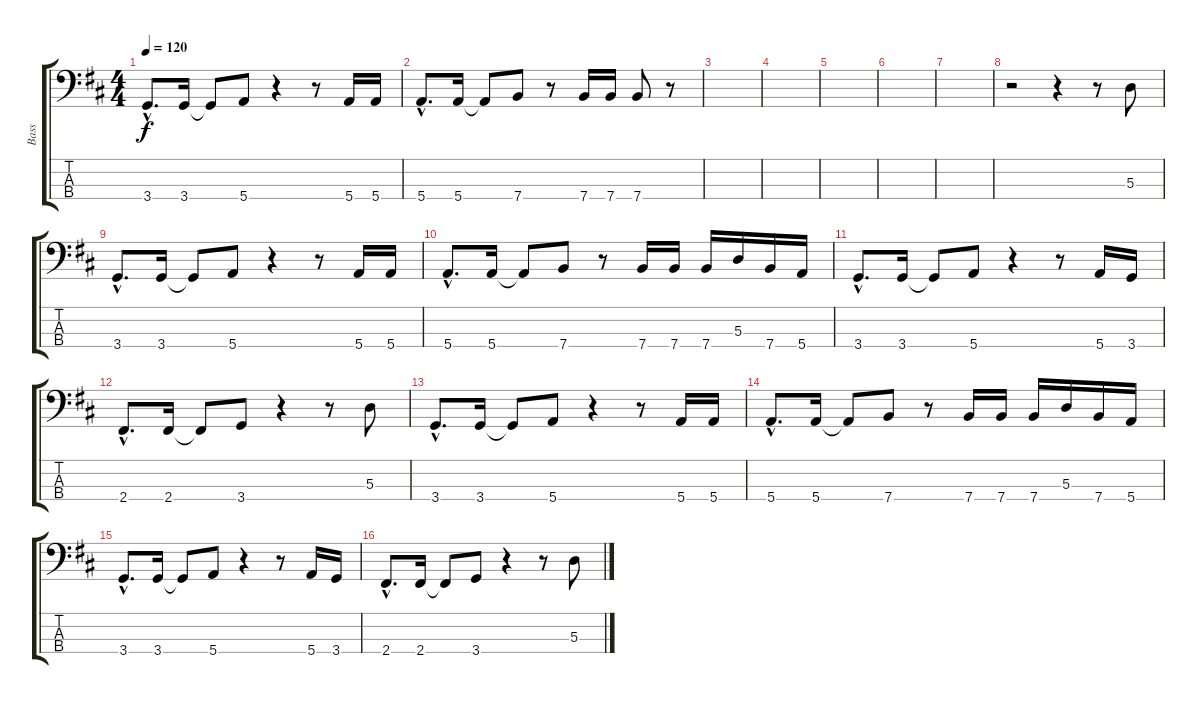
\track ("Bass" "Bass") {instrument fretlessbass}
\staff {score tabs}
\tuning (G2 D2 A1 E1) {hide}
\ts (4 4)
\tempo 120
\clef f4
\ks d
3.4{hac}.8{d dy f} 3.4.16 3.4{t}.8 5.4.8 r.4 r.8 5.4.16 5.4.16 |
5.4{hac}.8{d} 5.4.16 5.4{t}.8 7.4.8 r.8 7.4.16 7.4.16 7.4.8 r.8 |
|
|
|
|
|
r.2 r.4 r.8 5.3.8 |
3.4{hac}.8{d} 3.4.16 3.4{t}.8 5.4.8 r.4 r.8 5.4.16 5.4.16 |
5.4{hac}.8{d} 5.4.16 5.4{t}.8 7.4.8 r.8 7.4.16 7.4.16 7.4.16 5.3.16 7.4.16 5.4.16 |
3.4{hac}.8{d} 3.4.16 3.4{t}.8 5.4.8 r.4 r.8 5.4.16 3.4.16 |
2.4{hac}.8{d} 2.4.16 2.4{t}.8 3.4.8 r.4 r.8 5.3.8 |
3.4{hac}.8{d} 3.4.16 3.4{t}.8 5.4.8 r.4 r.8 5.4.16 5.4.16 |
5.4{hac}.8{d} 5.4.16 5.4{t}.8 7.4.8 r.8 7.4.16 7.4.16 7.4.16 5.3.16 7.4.16 5.4.16 |
3.4{hac}.8{d} 3.4.16 3.4{t}.8 5.4.8 r.4 r.8 5.4.16 3.4.16 |
2.4{hac}.8{d} 2.4.16 2.4{t}.8 3.4.8 r.4 r.8 5.3.8
